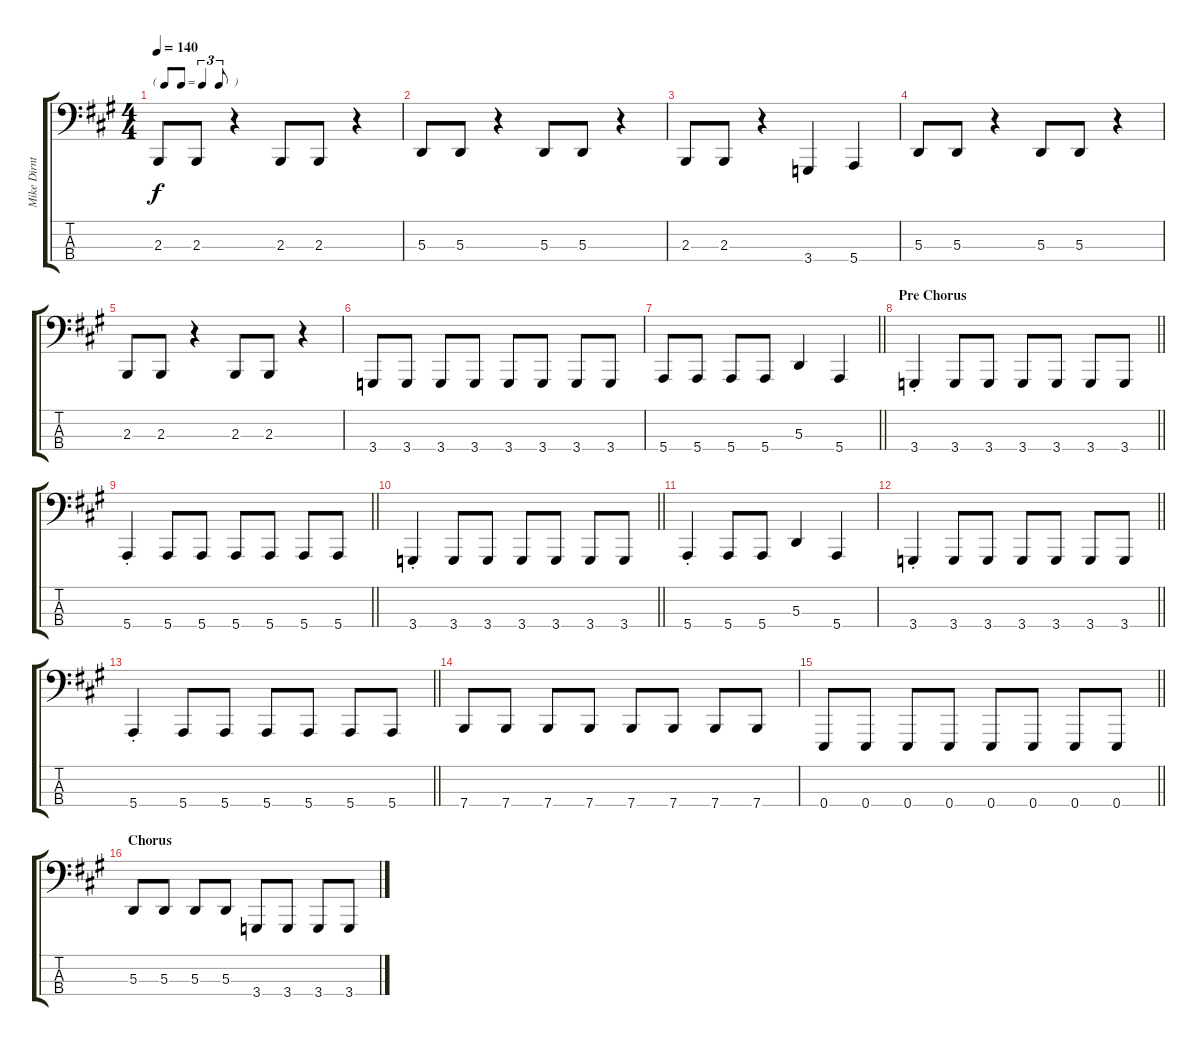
\track ("Mike Dirnt (Bass)" "Mike Dirnt") {instrument acousticgrandpiano}
\staff {score tabs}
\tuning (G2 D2 A1 E1) {hide}
\ts (4 4)
\tf triplet8th
\tempo 140
\clef f4
\ks a
2.3.8{dy f} 2.3.8 r.4 2.3.8 2.3.8 r.4 |
5.3.8 5.3.8 r.4 5.3.8 5.3.8 r.4 |
2.3.8 2.3.8 r.4 3.4.4 5.4.4 |
5.3.8 5.3.8 r.4 5.3.8 5.3.8 r.4 |
2.3.8 2.3.8 r.4 2.3.8 2.3.8 r.4 |
3.4.8 3.4.8 3.4.8 3.4.8 3.4.8 3.4.8 3.4.8 3.4.8 |
\barLineRight lightlight
5.4.8 5.4.8 5.4.8 5.4.8 5.3.4 5.4.4 |
\section ("" "Pre Chorus")
\barLineRight lightlight
3.4{st}.4 3.4.8 3.4.8 3.4.8 3.4.8 3.4.8 3.4.8 |
\barLineRight lightlight
5.4{st}.4 5.4.8 5.4.8 5.4.8 5.4.8 5.4.8 5.4.8 |
\barLineRight lightlight
3.4{st}.4 3.4.8 3.4.8 3.4.8 3.4.8 3.4.8 3.4.8 |
5.4{st}.4 5.4.8 5.4.8 5.3.4 5.4.4 |
\barLineRight lightlight
3.4{st}.4 3.4.8 3.4.8 3.4.8 3.4.8 3.4.8 3.4.8 |
\barLineRight lightlight
5.4{st}.4 5.4.8 5.4.8 5.4.8 5.4.8 5.4.8 5.4.8 |
7.4.8 7.4.8 7.4.8 7.4.8 7.4.8 7.4.8 7.4.8 7.4.8 |
\barLineRight lightlight
0.4.8 0.4.8 0.4.8 0.4.8 0.4.8 0.4.8 0.4.8 0.4.8 |
\section ("" "Chorus")
5.3.8 5.3.8 5.3.8 5.3.8 3.4.8 3.4.8 3.4.8 3.4.8
